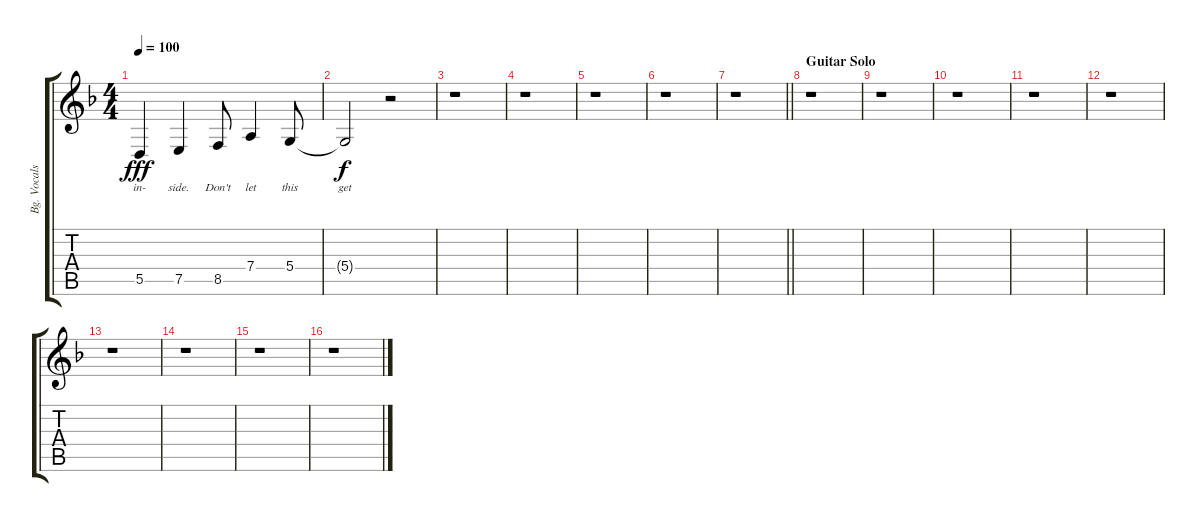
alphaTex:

\track ("Bg. Vocals" "Bg. Vocals") {instrument lead6voice}
\staff {score tabs}
\tuning (E4 B3 G3 D3 A2 E2) {hide}
\ts (4 4)
\tempo 100
\clef g2
\ks f
5.5.4{lyrics (0 "in-") lyrics (1 "") lyrics (2 "") lyrics (3 "") lyrics (4 "") dy fff} 7.5.4{lyrics (0 "side.") lyrics (1 "") lyrics (2 "") lyrics (3 "") lyrics (4 "")} 8.5.8{lyrics (0 "Don't") lyrics (1 "") lyrics (2 "") lyrics (3 "") lyrics (4 "")} 7.4.4{lyrics (0 "let") lyrics (1 "") lyrics (2 "") lyrics (3 "") lyrics (4 "")} 5.4.8{lyrics (0 "this") lyrics (1 "") lyrics (2 "") lyrics (3 "") lyrics (4 "")} |
5.4{t}.2{lyrics (0 "get") lyrics (1 "") lyrics (2 "") lyrics (3 "") lyrics (4 "") dy f} r.2 |
r.1 |
r.1 |
r.1 |
r.1 |
\barLineRight lightlight
r.1 |
\section ("" "Guitar Solo")
r.1 |
r.1 |
r.1 |
r.1 |
r.1 |
r.1 |
r.1 |
r.1 |
r.1
